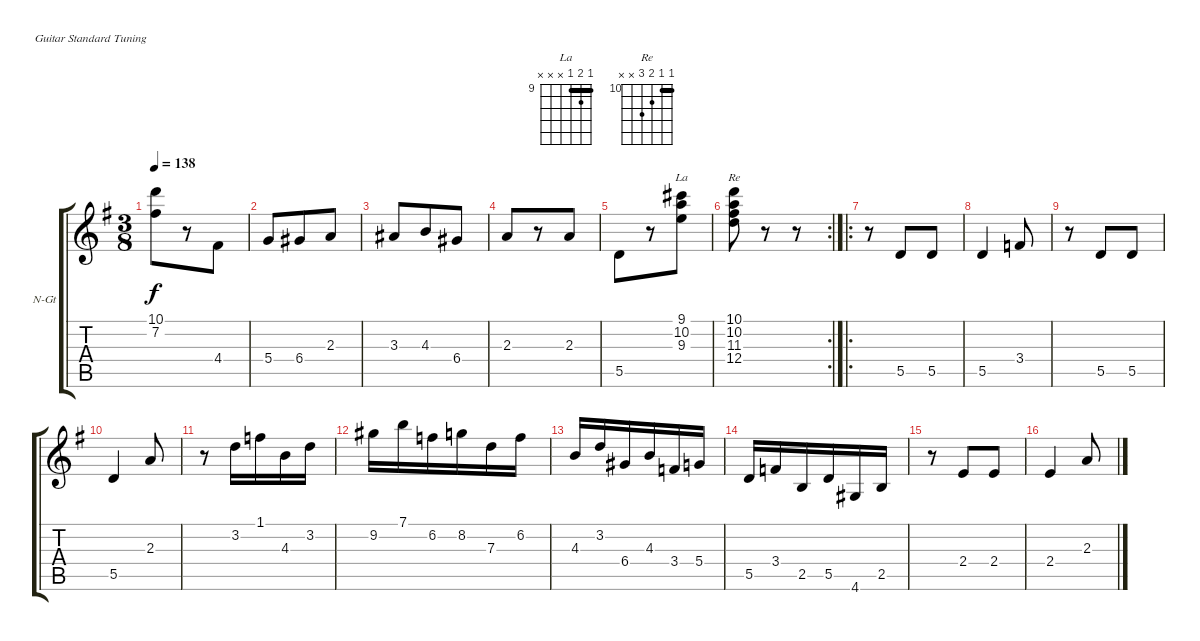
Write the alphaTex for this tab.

\bracketExtendMode groupsimilarinstruments
\firstSystemTrackNameOrientation horizontal
\otherSystemsTrackNameOrientation horizontal
\track ("Acoustic guitar 1" "N-Gt") {instrument acousticguitarnylon}
\staff {score tabs}
\tuning (E4 B3 G3 D3 A2 E2)
\chord ("La" 9 10 9 x x x) {firstfret 9 showfingering false barre 9}
\chord ("Re" 10 10 11 12 x x) {firstfret 10 showfingering false barre 10}
\ts (3 8)
\tempo 138
\clef g2
\ks g
(10.1 7.2).8{dy f} r.8 4.4.8 |
5.4.8 6.4.8 2.3.8 |
3.3.8 4.3.8 6.4.8 |
2.3.8 r.8 2.3.8 |
5.5.8 r.8 (9.1 10.2 9.3).8{ch "La"} |
\rc 2
(10.1 10.2 11.3 12.4).8{ch "Re"} r.8 r.8 |
\ro
r.8 5.5.8 5.5.8 |
5.5.4 3.4.8 |
r.8 5.5.8 5.5.8 |
5.5.4 2.3.8 |
r.8 3.2.16 1.1.16 4.3.16 3.2.16 |
9.2.16 7.1.16 6.2.16 8.2.16 7.3.16 6.2.16 |
4.3.16 3.2.16 6.4.16 4.3.16 3.4.16 5.4.16 |
5.5.16 3.4.16 2.5.16 5.5.16 4.6.16 2.5.16 |
r.8 2.4.8 2.4.8 |
2.4.4 2.3.8
